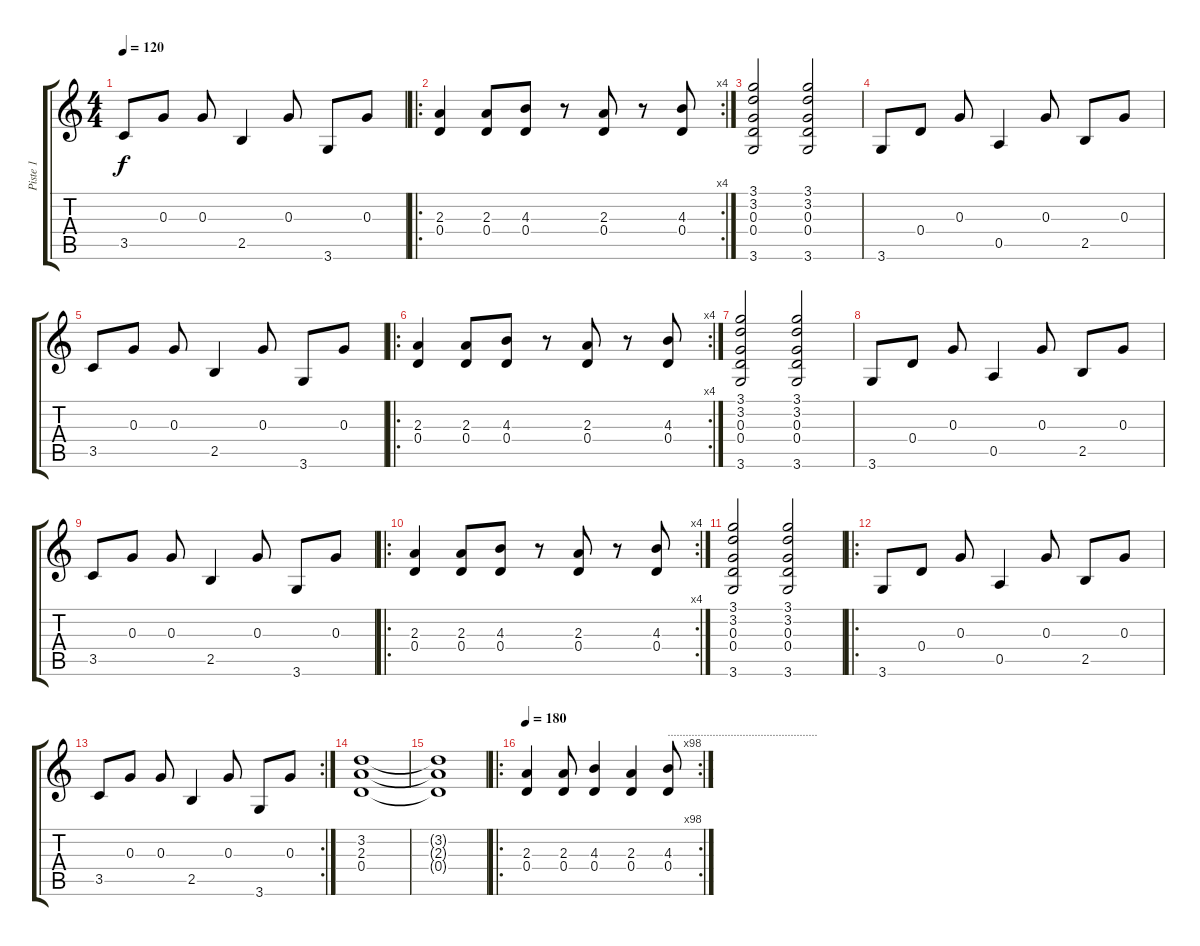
\track ("Piste 1" "Piste 1") {instrument distortionguitar}
\staff {score tabs}
\tuning (E4 B3 G3 D3 A2 E2) {hide}
\ts (4 4)
\tempo 120
\clef g2
\ks c
3.5.8{dy f} 0.3.8 0.3.8 2.5.4 0.3.8 3.6.8 0.3.8 |
\ro
\rc 4
(2.3 0.4).4 (2.3 0.4).8 (4.3 0.4).8 r.8 (2.3 0.4).8 r.8 (4.3 0.4).8 |
(3.1 3.2 0.3 0.4 3.6).2 (3.1 3.2 0.3 0.4 3.6).2 |
3.6.8 0.4.8 0.3.8 0.5.4 0.3.8 2.5.8 0.3.8 |
3.5.8 0.3.8 0.3.8 2.5.4 0.3.8 3.6.8 0.3.8 |
\ro
\rc 4
(2.3 0.4).4 (2.3 0.4).8 (4.3 0.4).8 r.8 (2.3 0.4).8 r.8 (4.3 0.4).8 |
(3.1 3.2 0.3 0.4 3.6).2 (3.1 3.2 0.3 0.4 3.6).2 |
3.6.8 0.4.8 0.3.8 0.5.4 0.3.8 2.5.8 0.3.8 |
3.5.8 0.3.8 0.3.8 2.5.4 0.3.8 3.6.8 0.3.8 |
\ro
\rc 4
(2.3 0.4).4 (2.3 0.4).8 (4.3 0.4).8 r.8 (2.3 0.4).8 r.8 (4.3 0.4).8 |
(3.1 3.2 0.3 0.4 3.6).2 (3.1 3.2 0.3 0.4 3.6).2 |
\ro
3.6.8 0.4.8 0.3.8 0.5.4 0.3.8 2.5.8 0.3.8 |
\rc 2
3.5.8 0.3.8 0.3.8 2.5.4 0.3.8 3.6.8 0.3.8 |
(3.2 2.3 0.4).1 |
(3.2{t} 2.3{t} 0.4{t}).1 |
\ro
\rc 98
\tempo 180
(2.3 0.4).4 (2.3 0.4).8 (4.3 0.4).4 (2.3 0.4).4 (4.3 0.4).8{txt ".................................................."}
